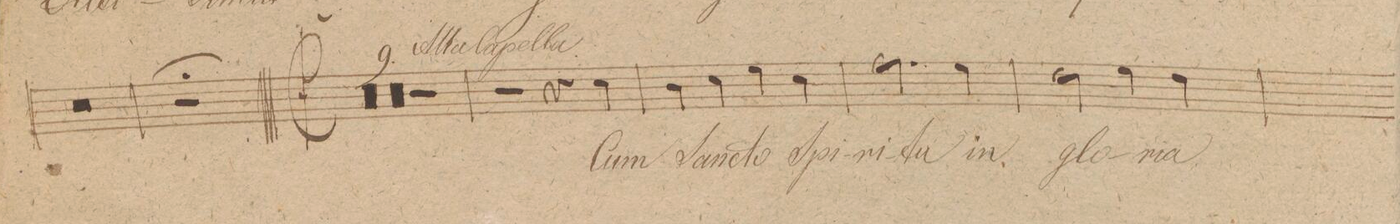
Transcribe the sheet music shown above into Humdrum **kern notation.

**kern	**text	**dynam
*I"Canto.	*	*
*clefC1	*	*
*k[f#c#g#]	*	*
*met(c)	*	*
*M4/4	*	*
1r	.	.
=180	=180	=180
1r	.	.
=181	=181	=181
1r;	.	.
=182||	=182||	=182||
*M2/2	*	*
*met(c|)	*	*
4ryy	.	.
=183	=183	=183
00r	.	.
=184	=184	=184
=185	=185	=185
=186	=186	=186
=187	=187	=187
00r	.	.
=188	=188	=188
=189	=189	=189
=190	=190	=190
=191	=191	=191
1r	.	.
=192	=192	=192
2r	.	.
4r	.	.
4a\	Cum	.
=193	=193	=193
4g#\	San-	.
4a\	-cto	.
4cc#\	Spi-	.
4a\	-ri-	.
=194	=194	=194
2.dd\	-tu	.
4cc#\	in	.
=195	=195	=195
2b\	glo-	.
4cc#\	-ri-	.
4b\	-a	.
=196	=196	=196
*-	*-	*-
